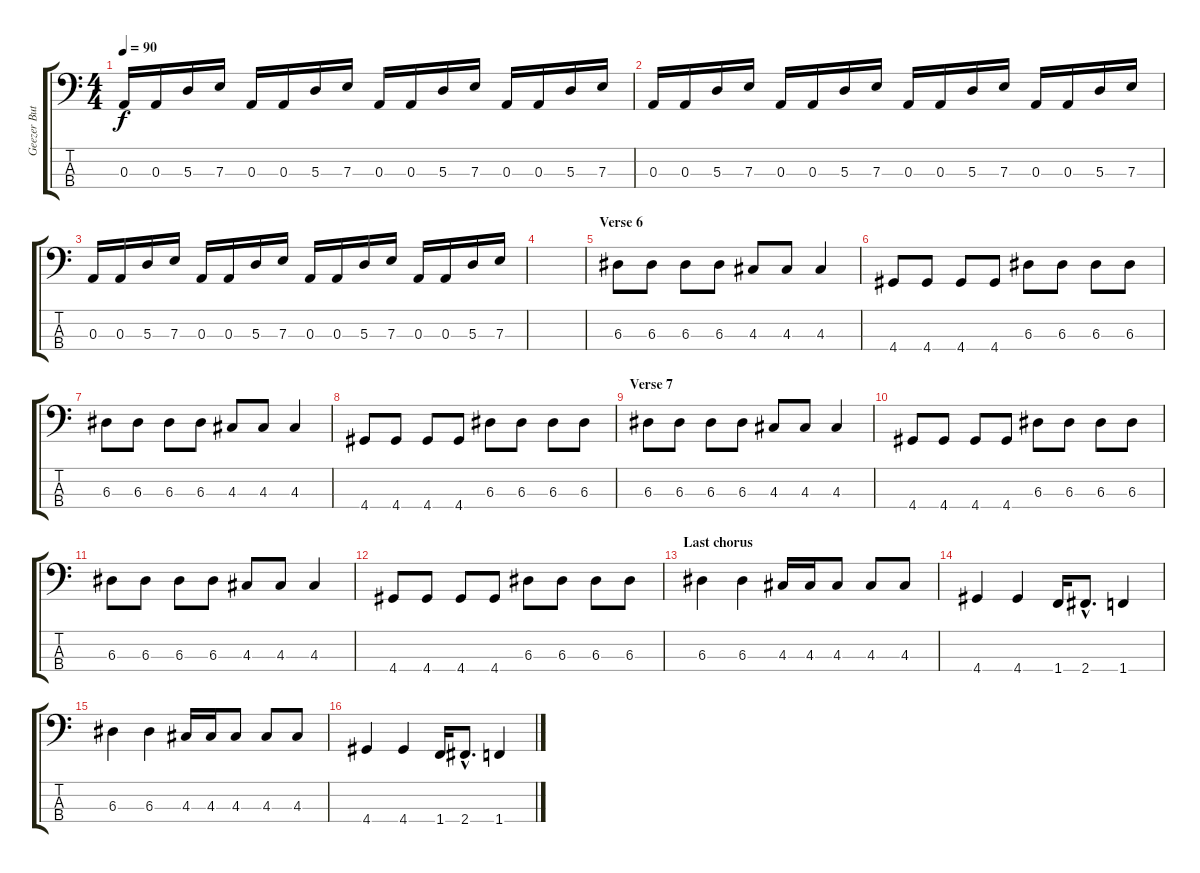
\track ("Geezer Butler" "Geezer But") {instrument electricbasspick}
\staff {score tabs}
\tuning (G2 D2 A1 E1) {hide}
\ts (4 4)
\tempo 90
\clef f4
\ks c
0.3.16{dy f} 0.3.16 5.3.16 7.3.16 0.3.16 0.3.16 5.3.16 7.3.16 0.3.16 0.3.16 5.3.16 7.3.16 0.3.16 0.3.16 5.3.16 7.3.16 |
0.3.16 0.3.16 5.3.16 7.3.16 0.3.16 0.3.16 5.3.16 7.3.16 0.3.16 0.3.16 5.3.16 7.3.16 0.3.16 0.3.16 5.3.16 7.3.16 |
0.3.16 0.3.16 5.3.16 7.3.16 0.3.16 0.3.16 5.3.16 7.3.16 0.3.16 0.3.16 5.3.16 7.3.16 0.3.16 0.3.16 5.3.16 7.3.16 |
|
\section ("" "Verse 6")
6.3.8 6.3.8 6.3.8 6.3.8 4.3.8 4.3.8 4.3.4 |
4.4.8 4.4.8 4.4.8 4.4.8 6.3.8 6.3.8 6.3.8 6.3.8 |
6.3.8 6.3.8 6.3.8 6.3.8 4.3.8 4.3.8 4.3.4 |
4.4.8 4.4.8 4.4.8 4.4.8 6.3.8 6.3.8 6.3.8 6.3.8 |
\section ("" "Verse 7")
6.3.8 6.3.8 6.3.8 6.3.8 4.3.8 4.3.8 4.3.4 |
4.4.8 4.4.8 4.4.8 4.4.8 6.3.8 6.3.8 6.3.8 6.3.8 |
6.3.8 6.3.8 6.3.8 6.3.8 4.3.8 4.3.8 4.3.4 |
4.4.8 4.4.8 4.4.8 4.4.8 6.3.8 6.3.8 6.3.8 6.3.8 |
\section ("" "Last chorus")
6.3.4 6.3.4 4.3.16 4.3.16 4.3.8 4.3.8 4.3.8 |
4.4.4 4.4.4 1.4.16 2.4{hac}.8{d} 1.4.4 |
6.3.4 6.3.4 4.3.16 4.3.16 4.3.8 4.3.8 4.3.8 |
4.4.4 4.4.4 1.4.16 2.4{hac}.8{d} 1.4.4
